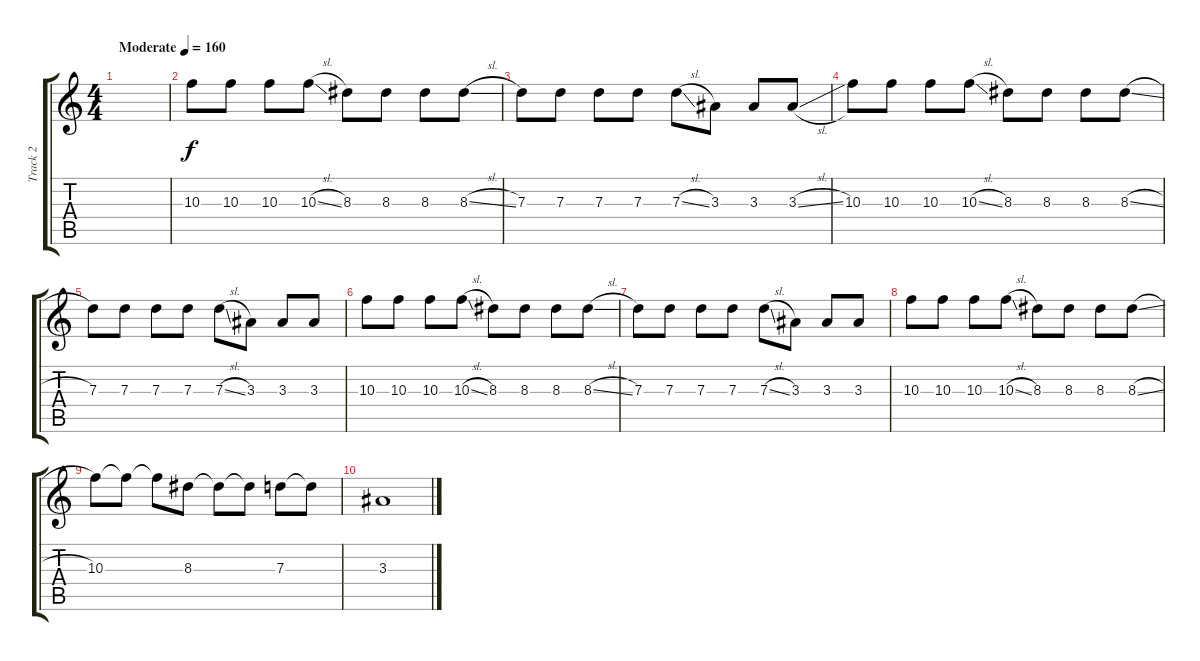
\track ("Track 2" "Track 2") {instrument distortionguitar}
\staff {score tabs}
\tuning (E4 B3 G3 D3 A2 E2) {hide}
\ts (4 4)
\tempo (160 "Moderate")
\clef g2
\ks c
|
10.3.8 10.3.8 10.3.8 10.3{sl}.8 8.3.8 8.3.8 8.3.8 8.3{sl}.8 |
7.3.8 7.3.8 7.3.8 7.3.8 7.3{sl}.8 3.3.8 3.3.8 3.3{sl}.8 |
10.3.8{txt ""} 10.3.8 10.3.8 10.3{sl}.8 8.3.8 8.3.8 8.3.8 8.3{sl}.8 |
7.3.8 7.3.8 7.3.8 7.3.8 7.3{sl}.8 3.3.8 3.3.8 3.3.8 |
10.3.8 10.3.8 10.3.8 10.3{sl}.8 8.3.8 8.3.8 8.3.8 8.3{sl}.8 |
7.3.8 7.3.8 7.3.8 7.3.8 7.3{sl}.8 3.3.8 3.3.8 3.3.8 |
10.3.8 10.3.8 10.3.8 10.3{sl}.8 8.3.8 8.3.8 8.3.8 8.3{sl}.8 |
10.3.8 10.3{t}.8 10.3{t}.8 8.3.8 8.3{t}.8 8.3{t}.8 7.3.8 7.3{t}.8 |
3.3.1
